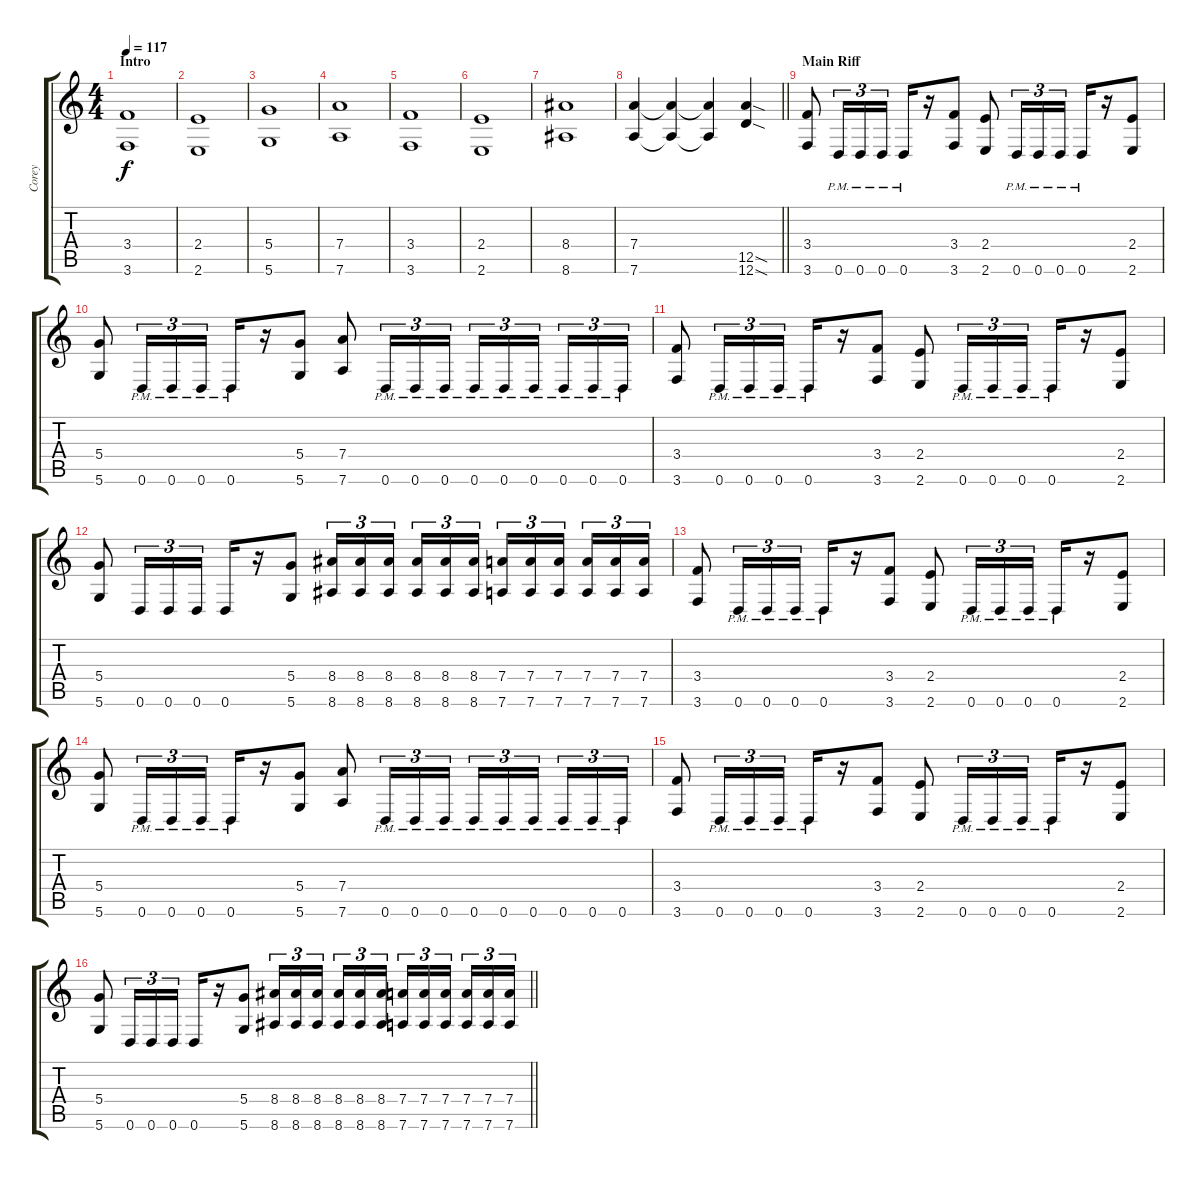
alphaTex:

\track ("Corey" "Corey") {instrument distortionguitar}
\staff {score tabs}
\tuning (E4 B3 G3 D3 A2 D2) {hide}
\ts (4 4)
\section ("" "Intro")
\tempo 117
\clef g2
\ks c
(3.4 3.6).1{dy f instrument distortionguitar} |
(2.4 2.6).1 |
(5.4 5.6).1 |
(7.4 7.6).1 |
(3.4 3.6).1 |
(2.4 2.6).1 |
(8.4 8.6).1 |
\barLineRight lightlight
(7.4 7.6).4 (7.4{t} 7.6{t}).4 (7.4{t} 7.6{t}).4 (12.5{sod} 12.6{sod}).4 |
\section ("" "Main Riff")
(3.4 3.6).8 0.6{pm}.16{tu (3 2)} 0.6{pm}.16{tu (3 2)} 0.6{pm}.16{tu (3 2)} 0.6{pm}.16 r.16 (3.4 3.6).8 (2.4 2.6).8 0.6{pm}.16{tu (3 2)} 0.6{pm}.16{tu (3 2)} 0.6{pm}.16{tu (3 2)} 0.6{pm}.16 r.16 (2.4 2.6).8 |
(5.4 5.6).8 0.6{pm}.16{tu (3 2)} 0.6{pm}.16{tu (3 2)} 0.6{pm}.16{tu (3 2)} 0.6{pm}.16 r.16 (5.4 5.6).8 (7.4 7.6).8 0.6{pm}.16{tu (3 2)} 0.6{pm}.16{tu (3 2)} 0.6{pm}.16{tu (3 2)} 0.6{pm}.16{tu (3 2)} 0.6{pm}.16{tu (3 2)} 0.6{pm}.16{tu (3 2) beam splitsecondary} 0.6{pm}.16{tu (3 2)} 0.6{pm}.16{tu (3 2)} 0.6{pm}.16{tu (3 2)} |
(3.4 3.6).8 0.6{pm}.16{tu (3 2)} 0.6{pm}.16{tu (3 2)} 0.6{pm}.16{tu (3 2)} 0.6{pm}.16 r.16 (3.4 3.6).8 (2.4 2.6).8 0.6{pm}.16{tu (3 2)} 0.6{pm}.16{tu (3 2)} 0.6{pm}.16{tu (3 2)} 0.6{pm}.16 r.16 (2.4 2.6).8 |
(5.4 5.6).8 0.6.16{tu (3 2)} 0.6.16{tu (3 2)} 0.6.16{tu (3 2)} 0.6.16 r.16 (5.4 5.6).8 (8.4 8.6).16{tu (3 2)} (8.4 8.6).16{tu (3 2)} (8.4 8.6).16{tu (3 2) beam splitsecondary} (8.4 8.6).16{tu (3 2)} (8.4 8.6).16{tu (3 2)} (8.4 8.6).16{tu (3 2)} (7.4 7.6).16{tu (3 2)} (7.4 7.6).16{tu (3 2)} (7.4 7.6).16{tu (3 2) beam splitsecondary} (7.4 7.6).16{tu (3 2)} (7.4 7.6).16{tu (3 2)} (7.4 7.6).16{tu (3 2)} |
(3.4 3.6).8 0.6{pm}.16{tu (3 2)} 0.6{pm}.16{tu (3 2)} 0.6{pm}.16{tu (3 2)} 0.6{pm}.16 r.16 (3.4 3.6).8 (2.4 2.6).8 0.6{pm}.16{tu (3 2)} 0.6{pm}.16{tu (3 2)} 0.6{pm}.16{tu (3 2)} 0.6{pm}.16 r.16 (2.4 2.6).8 |
(5.4 5.6).8 0.6{pm}.16{tu (3 2)} 0.6{pm}.16{tu (3 2)} 0.6{pm}.16{tu (3 2)} 0.6{pm}.16 r.16 (5.4 5.6).8 (7.4 7.6).8 0.6{pm}.16{tu (3 2)} 0.6{pm}.16{tu (3 2)} 0.6{pm}.16{tu (3 2)} 0.6{pm}.16{tu (3 2)} 0.6{pm}.16{tu (3 2)} 0.6{pm}.16{tu (3 2) beam splitsecondary} 0.6{pm}.16{tu (3 2)} 0.6{pm}.16{tu (3 2)} 0.6{pm}.16{tu (3 2)} |
(3.4 3.6).8 0.6{pm}.16{tu (3 2)} 0.6{pm}.16{tu (3 2)} 0.6{pm}.16{tu (3 2)} 0.6{pm}.16 r.16 (3.4 3.6).8 (2.4 2.6).8 0.6{pm}.16{tu (3 2)} 0.6{pm}.16{tu (3 2)} 0.6{pm}.16{tu (3 2)} 0.6{pm}.16 r.16 (2.4 2.6).8 |
\barLineRight lightlight
(5.4 5.6).8 0.6.16{tu (3 2)} 0.6.16{tu (3 2)} 0.6.16{tu (3 2)} 0.6.16 r.16 (5.4 5.6).8 (8.4 8.6).16{tu (3 2)} (8.4 8.6).16{tu (3 2)} (8.4 8.6).16{tu (3 2) beam splitsecondary} (8.4 8.6).16{tu (3 2)} (8.4 8.6).16{tu (3 2)} (8.4 8.6).16{tu (3 2)} (7.4 7.6).16{tu (3 2)} (7.4 7.6).16{tu (3 2)} (7.4 7.6).16{tu (3 2) beam splitsecondary} (7.4 7.6).16{tu (3 2)} (7.4 7.6).16{tu (3 2)} (7.4 7.6).16{tu (3 2)}
